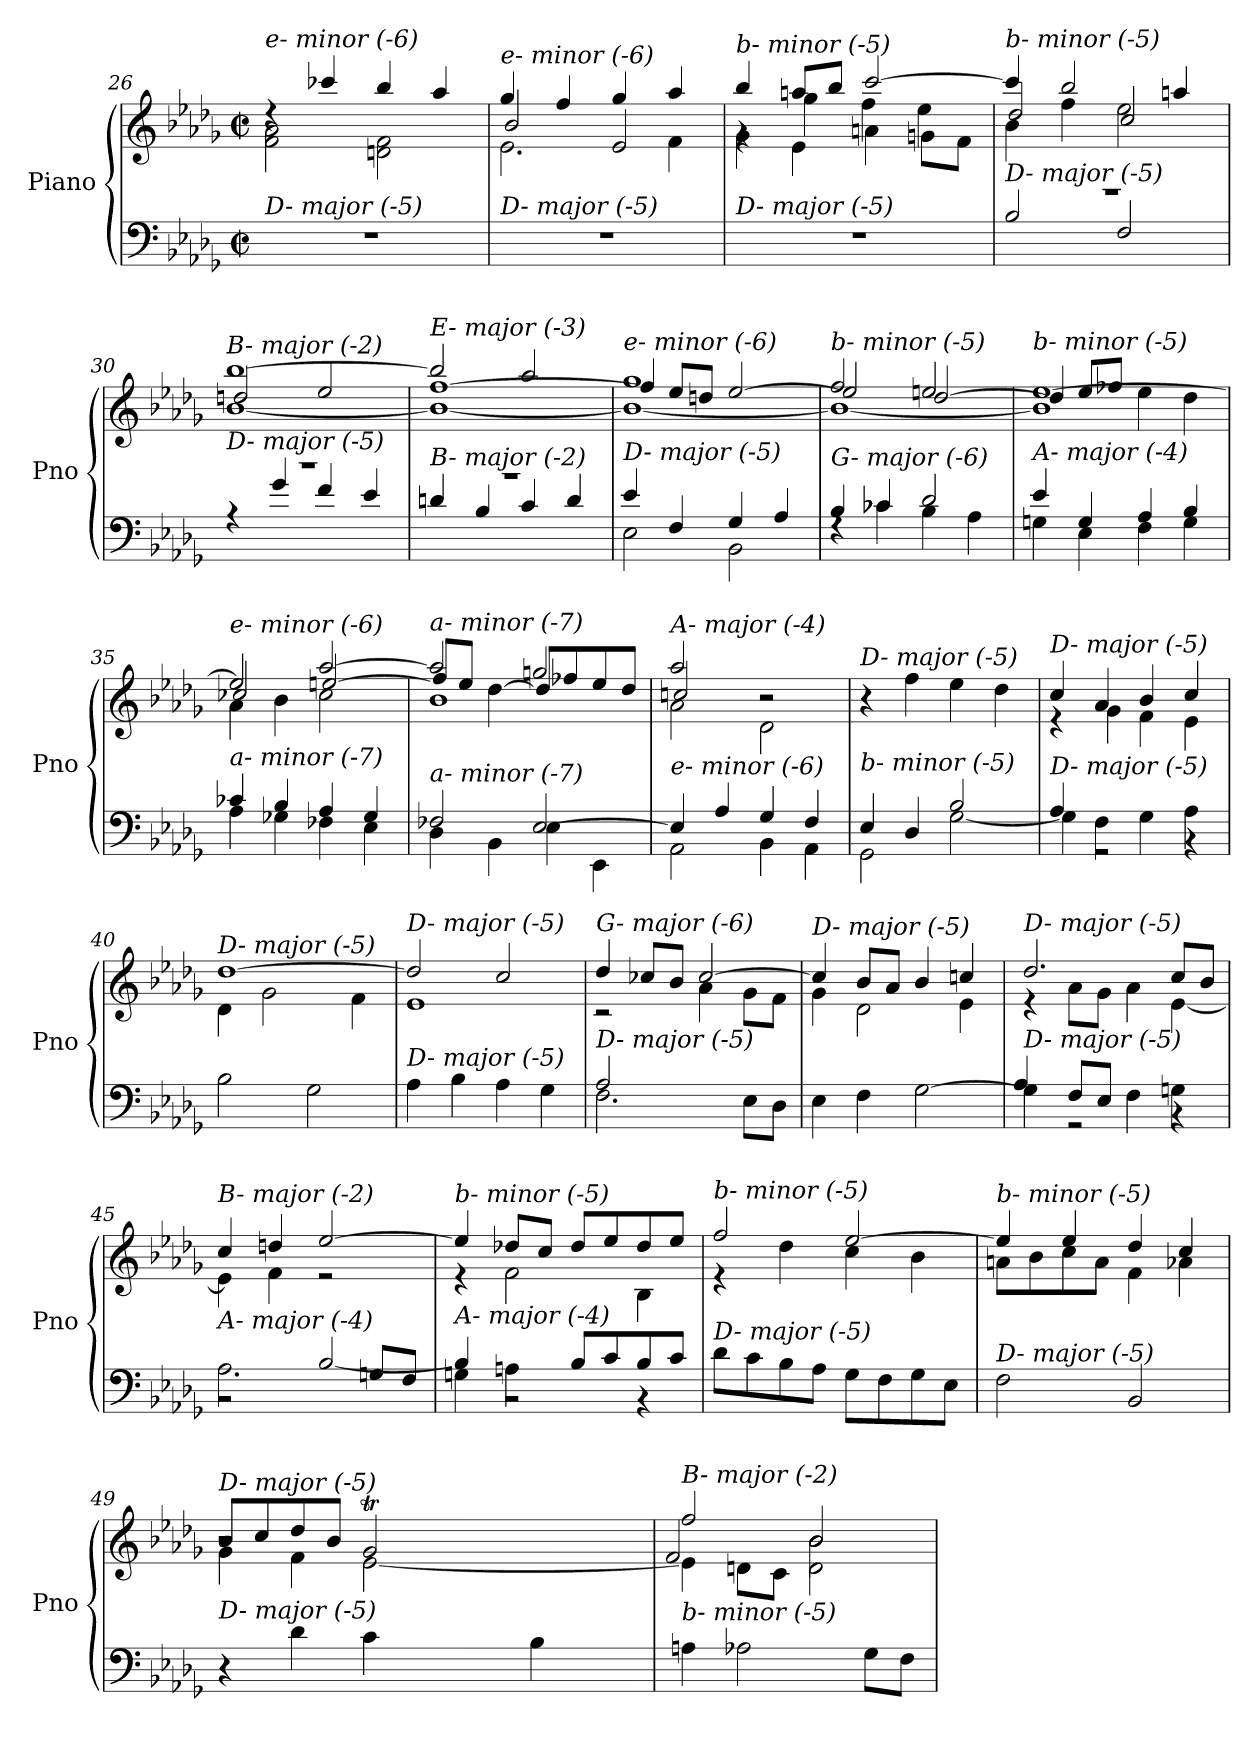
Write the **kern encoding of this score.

**kern	**kern
*part1	*part1
*staff2	*staff1
*I"Piano	*
*I'Pno	*
*clefF4	*clefG2
*k[b-e-a-d-g-]	*k[b-e-a-d-g-]
*M2/2	*M2/2
*met(c|)	*met(c|)
=26	=26
*	*^
!	!LO:TX:i:t=e- minor (-6)	!
!LO:TX:i:t=D- major (-5)	!	!
1r	4rdd	2f\ 2a-\
.	4ccc-X/	.
.	4bb-/	2dn\ 2f\
.	4aa-/	.
=27	=27	=27
*	*	*^
!	!LO:TX:i:t=e- minor (-6)	!	!
!LO:TX:i:t=D- major (-5)	!	!	!
1r	4gg-/	2.e-\	2b-/
.	4ff/	.	.
.	4gg-/	.	2e-/
.	4aa-/	4f\	.
=28	=28	=28	=28
!	!LO:TX:i:t=b- minor (-5)	!	!
!LO:TX:i:t=D- major (-5)	!	!	!
1r	4bb-/	4g-\	4rg
.	8aan/L	4e-\	4gg-\
.	8bb-/J	.	.
.	[2ccc/	4an\	4ff\
.	.	8gn\L	4ee-\
.	.	8f\J	.
=29	=29	=29	=29
*^	*	*	*
!	!	!LO:TX:i:t=b- minor (-5)	!	!
!LO:TX:i:t=D- major (-5)	!	!	!	!
1r	2B-/	4ccc/]	4b-\	2dd-/
.	.	2bb-/	4ff\	.
.	2F/	.	2ee-\	2cc/
.	.	4aan/	.	.
=30	=30	=30	=30	=30
!	!	!LO:TX:i:t=B- major (-2)	!	!
!LO:TX:i:t=D- major (-5)	!	!	!	!
1r	4rA	[1bb-	[1b-	2ddn/
.	4g-/	.	.	.
.	4f/	.	.	2ee-/
.	4e-/	.	.	.
!!LO:PB:g=z	!!	!!
=31	=31	=31	=31	=31
!	!	!LO:TX:i:t=E- major (-3)	!	!
!LO:TX:i:t=B- major (-2)	!	!	!	!
1r	4dn/	2bb-/]	1b-_	[1ff
.	4B-/	.	.	.
.	4c/	2aa-/	.	.
.	4d/	.	.	.
=32	=32	=32	=32	=32
!	!	!LO:TX:i:t=e- minor (-6)	!	!
!LO:TX:i:t=D- major (-5)	!	!	!	!
4e-/	2E-\	1gg-	1b-_	4ff/]
4F/	.	.	.	8ee-/L
.	.	.	.	8ddn/J
4G-/	2BB-\	.	.	[2ee-/
4A-/	.	.	.	.
=33	=33	=33	=33	=33
!	!	!LO:TX:i:t=b- minor (-5)	!	!
!LO:TX:i:t=G- major (-6)	!	!	!	!
4B-/	4rF	2ff/	1b-_	2ee-/]
4c-X/	4c-\	.	.	.
2d-/	4B-\	2eeni/	.	[2dd-/
.	4A-\	.	.	.
=34	=34	=34	=34	=34
!	!	!LO:TX:i:t=b- minor (-5)	!	!
!LO:TX:i:t=A- major (-4)	!	!	!	!
4e-/	4Gn\	[1ee-	1b-]	4dd-/]
4G/	4E-\	.	.	8ee-/L
.	.	.	.	8ff-Xj/J
4A-/	4F\	.	.	4ee-\
4B-/	4G\	.	.	4dd-\
=35	=35	=35	=35	=35
!	!	!LO:TX:i:t=e- minor (-6)	!	!
!LO:TX:i:t=a- minor (-7)	!	!	!	!
4c-X/	4A-\	2ee-/]	4a-\	2cc-X/
4B-/	4G-X\	.	4b-\	.
4A-/	4F-X\	[2aa-/	2cc-\	[2eeni/
4G-/	4E-\	.	.	.
=36	=36	=36	=36	=36
!	!	!LO:TX:i:t=a- minor (-7)	!	!
!LO:TX:i:t=a- minor (-7)	!	!	!	!
2F-X/	4D-\	2aa-/]	1b-	8ff-/L]
.	.	.	.	8ee-/J
.	4BB-\	.	.	[4dd-\
[2E-/	4E-\	2ggn/	.	8dd-/L]
.	.	.	.	8ff-X/
.	4EE-\	.	.	8ee-/
.	.	.	.	8dd-/J
!!LO:LB:g=z	!!	!!
=37	=37	=37	=37	=37
!	!	!LO:TX:i:t=A- major (-4)	!	!
!LO:TX:i:t=e- minor (-6)	!	!	!	!
4E-/]	2AA-\	2aa-/	2a-\	2ccn/
4A-/	.	.	.	.
4G-/	4BB-\	2r	2d-\	2r
4F/	4AA-\	.	.	.
*	*	*v	*v	*v
=38	=38	=38
!	!	!LO:TX:i:t=D- major (-5)
!LO:TX:i:t=b- minor (-5)	!	!
4E-/	2GG-\	4r
4D-/	.	4ff\
2B-/	[2G-\	4ee-\
.	.	4dd-\
=39	=39	=39
*	*	*^
!	!	!LO:TX:i:t=D- major (-5)	!
!LO:TX:i:t=D- major (-5)	!	!	!
4A-/	4G-\]	4cc/	4r
4F\	2r	4a-/	4g-\
4G-\	.	4b-/	4f\
4A-\	4r	4cc/	4e-\
=40	=40	=40	=40
!	!	!LO:TX:i:t=D- major (-5)	!
!LO:TX:i:t=D- major (-5)	!	!	!
*v	*v	*	*
2B-\	[1dd-	4d-\
.	.	2g-\
2G-\	.	.
.	.	4f\
=41	=41	=41
!	!LO:TX:i:t=D- major (-5)	!
!LO:TX:i:t=D- major (-5)	!	!
4A-\	2dd-/]	1e-
4B-\	.	.
4A-\	2cc/	.
4G-\	.	.
=42	=42	=42
*^	*	*
!	!	!LO:TX:i:t=G- major (-6)	!
!LO:TX:i:t=D- major (-5)	!	!	!
2A-/	2.F\	4dd-/	2r
.	.	8cc-X/L	.
.	.	8b-/J	.
2ryy	.	[2cc-/	4a-\
.	8E-\L	.	8g-\L
.	8D-\J	.	8f\J
=43	=43	=43	=43
!	!	!LO:TX:i:t=D- major (-5)	!
!LO:TX:i:t=D- major (-5)	!	!	!
*v	*v	*	*
4E-\	4cc-/]	4g-\
4F\	8b-/L	2d-\
.	8a-/J	.
[2G-\	4b-/	.
.	4ccn/	4e-\
!!LO:LB:g=z	!!
=44	=44	=44
*^	*	*
!	!	!LO:TX:i:t=D- major (-5)	!
!LO:TX:i:t=D- major (-5)	!	!	!
4G-\]	4A-/	2.dd-/	4r
8F/L	2r	.	8a-\L
8E-/J	.	.	8g-\J
4F\	.	.	4a-\
4Gn\	4r	8cc/L	[4e-\
.	.	8b-/J	.
=45	=45	=45	=45
!	!	!LO:TX:i:t=B- major (-2)	!
!LO:TX:i:t=A- major (-4)	!	!	!
2.A-\	2r	4cc/	4e-\]
.	.	4ddn/	4f\
.	[2B-/	[2ee-/	2r
8Gn/L	.	.	.
8F/J	.	.	.
=46	=46	=46	=46
!	!	!LO:TX:i:t=b- minor (-5)	!
!LO:TX:i:t=A- major (-4)	!	!	!
4Gn\	4B-/]	4ee-/]	4r
4An\	2r	8dd-X/L	2f\
.	.	8cc/J	.
8B-/L	.	8dd-/L	.
8c/	.	8ee-/	.
8B-/	4r	8dd-/	4B-\
8c/J	.	8ee-/J	.
*v	*v	*	*
=47	=47	=47
!	!LO:TX:i:t=b- minor (-5)	!
!LO:TX:i:t=D- major (-5)	!	!
8d-\L	2ff/	4r
8c\	.	.
8B-\	.	4dd-\
8A-\J	.	.
8G-\L	[2ee-/	4cc\
8F\	.	.
8G-\	.	4b-\
8E-\J	.	.
=48	=48	=48
!	!LO:TX:i:t=b- minor (-5)	!
!LO:TX:i:t=D- major (-5)	!	!
2F\	4ee-/]	8an\L
.	.	8b-\
.	4ee-/	8cc\
.	.	8a\J
2BB-/	4dd-/	4f\
.	4cc/	4a-X\
!!LO:LB:g=z
=49	=49	=49
*	*	*^
!	!LO:TX:i:t=D- major (-5)	!	!
!LO:TX:i:t=D- major (-5)	!	!	!
4r	8b-/L	4g-\	2r
.	8cc/	.	.
4d-\	8dd-/	4f\	.
.	8b-/J	.	.
4c\	2g-T/	[2e-\	32a-LLLyy
.	.	.	32g-yy
.	.	.	32a-yy
.	.	.	32g-yy
.	.	.	32a-yy
.	.	.	32g-yy
.	.	.	32a-yy
.	.	.	32g-JJJyy
4B-\	.	.	32a-LLLyy
.	.	.	32g-yy
.	.	.	32a-yy
.	.	.	32g-Jyy
.	.	.	16fyy
.	.	.	16g-JJyy
=50	=50	=50	=50
!	!LO:TX:i:t=B- major (-2)	!	!
!LO:TX:i:t=b- minor (-5)	!	!	!
4An\	2ff/	4e-\]	2f/
2A-X\	.	8dn\L	.
.	.	8c\J	.
.	2b-/	2d\	2b-\
8G-\L	.	.	.
8F\J	.	.	.
*	*v	*v	*v
=	=
*-	*-
